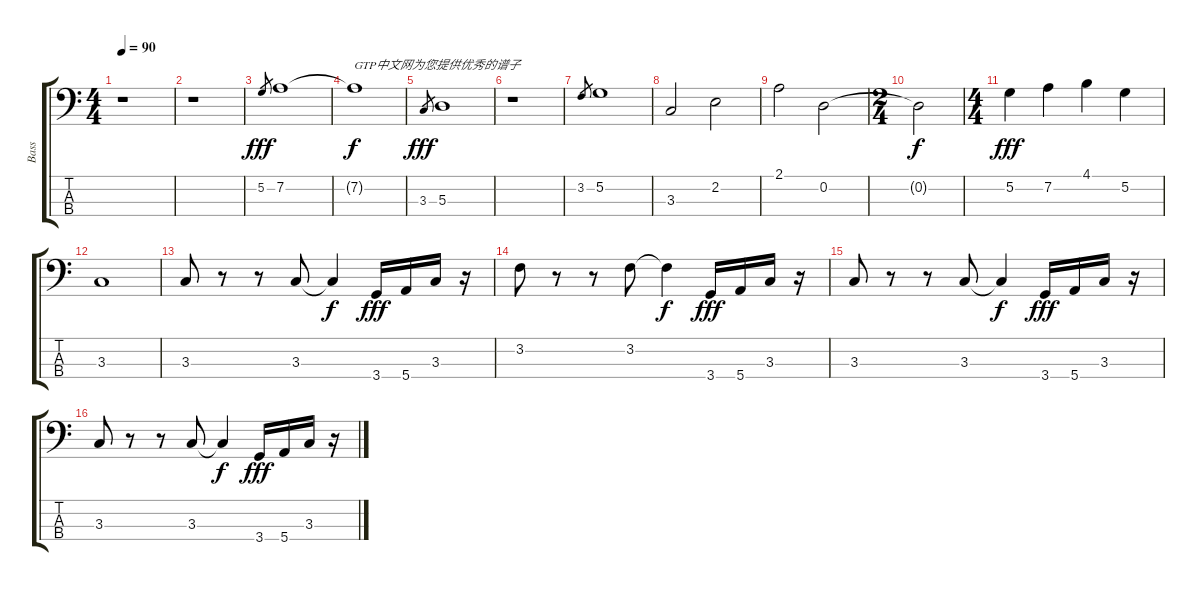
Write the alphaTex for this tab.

\track ("Bass" "Bass") {instrument electricbassfinger}
\staff {score tabs}
\tuning (G2 D2 A1 E1) {hide}
\ts (4 4)
\tempo 90
\clef f4
\ks c
r.1{dy fff instrument electricbassfinger} |
r.1 |
5.2.8{gr} 7.2.1 |
7.2{t}.1{txt "GTP中文网为您提供优秀的谱子" dy f} |
3.3.8{gr dy fff} 5.3.1 |
r.1 |
3.2.8{gr} 5.2.1 |
3.3.2 2.2.2 |
2.1.2 0.2.2 |
\ts (2 4)
0.2{t}.2{dy f} |
\ts (4 4)
5.2.4{dy fff} 7.2.4 4.1.4 5.2.4 |
3.3.1 |
3.3.8 r.8 r.8 3.3.8 3.3{t}.4{dy f} 3.4.16{dy fff} 5.4.16 3.3.16 r.16 |
3.2.8 r.8 r.8 3.2.8 3.2{t}.4{dy f} 3.4.16{dy fff} 5.4.16 3.3.16 r.16 |
3.3.8 r.8 r.8 3.3.8 3.3{t}.4{dy f} 3.4.16{dy fff} 5.4.16 3.3.16 r.16 |
3.3.8 r.8 r.8 3.3.8 3.3{t}.4{dy f} 3.4.16{dy fff} 5.4.16 3.3.16 r.16
